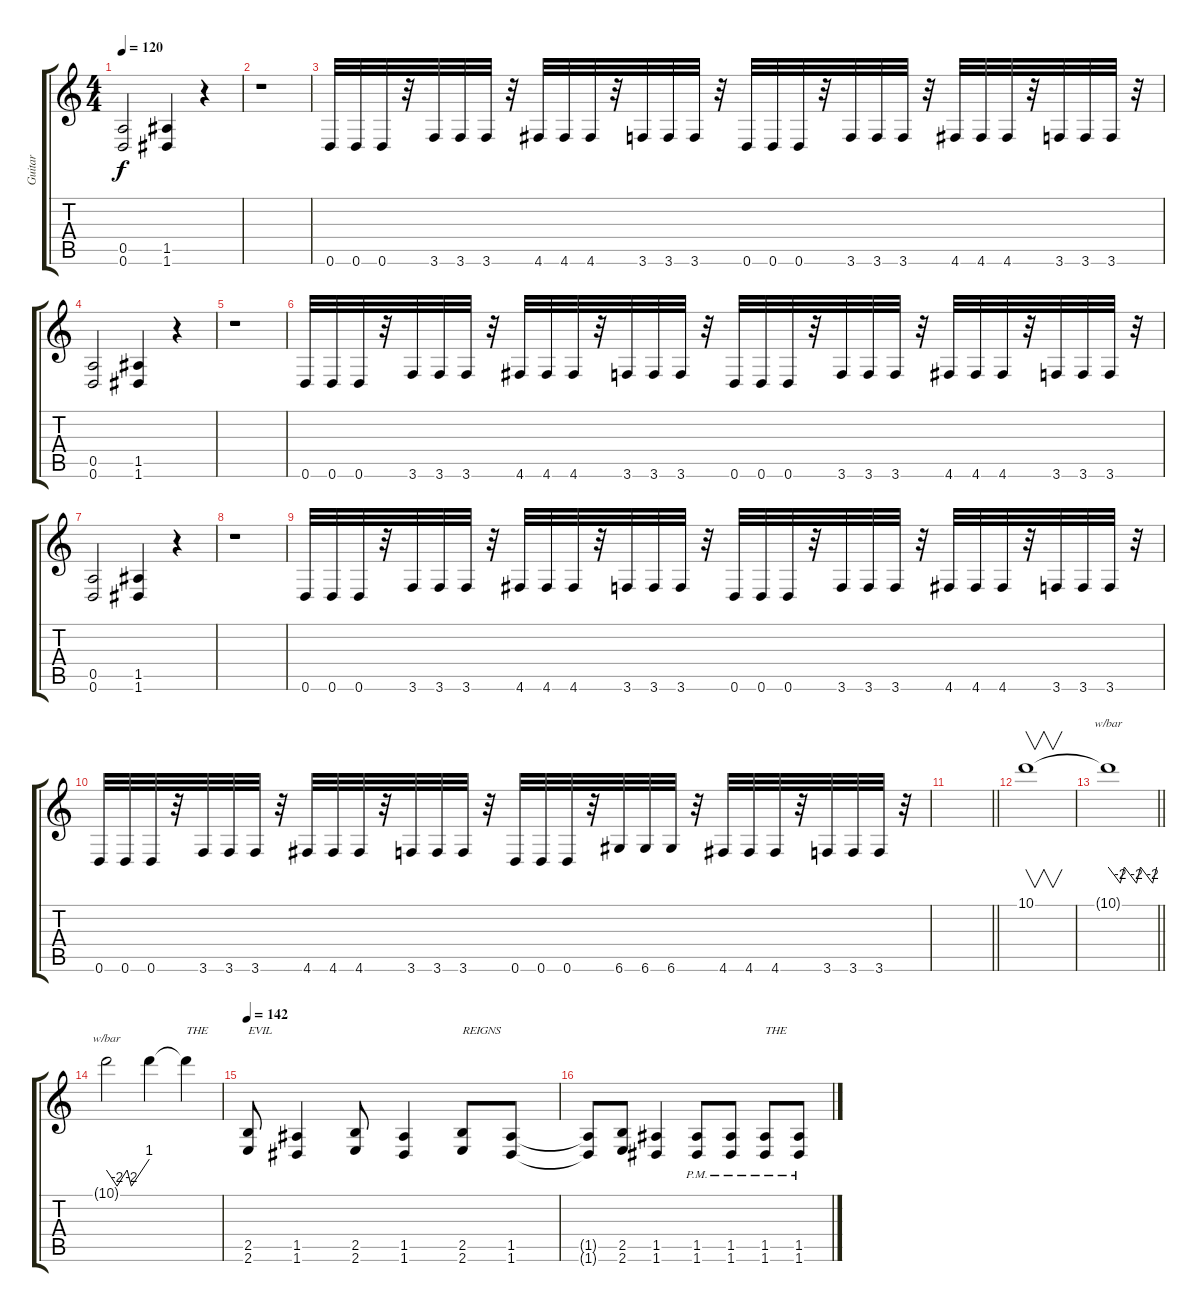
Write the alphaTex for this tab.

\track ("Guitar" "Guitar") {instrument distortionguitar}
\staff {score tabs}
\tuning (E4 B3 G3 D3 A2 D2) {hide}
\ts (4 4)
\tempo 120
\clef g2
\ks c
(0.5 0.6).2{dy f} (1.5 1.6).4 r.4 |
r.1 |
0.6.32 0.6.32 0.6.32 r.32 3.6.32 3.6.32 3.6.32 r.32 4.6.32 4.6.32 4.6.32 r.32 3.6.32 3.6.32 3.6.32 r.32 0.6.32 0.6.32 0.6.32 r.32 3.6.32 3.6.32 3.6.32 r.32 4.6.32 4.6.32 4.6.32 r.32 3.6.32 3.6.32 3.6.32 r.32 |
(0.5 0.6).2 (1.5 1.6).4 r.4 |
r.1 |
0.6.32 0.6.32 0.6.32 r.32 3.6.32 3.6.32 3.6.32 r.32 4.6.32 4.6.32 4.6.32 r.32 3.6.32 3.6.32 3.6.32 r.32 0.6.32 0.6.32 0.6.32 r.32 3.6.32 3.6.32 3.6.32 r.32 4.6.32 4.6.32 4.6.32 r.32 3.6.32 3.6.32 3.6.32 r.32 |
(0.5 0.6).2 (1.5 1.6).4 r.4 |
r.1 |
0.6.32 0.6.32 0.6.32 r.32 3.6.32 3.6.32 3.6.32 r.32 4.6.32 4.6.32 4.6.32 r.32 3.6.32 3.6.32 3.6.32 r.32 0.6.32 0.6.32 0.6.32 r.32 3.6.32 3.6.32 3.6.32 r.32 4.6.32 4.6.32 4.6.32 r.32 3.6.32 3.6.32 3.6.32 r.32 |
0.6.32 0.6.32 0.6.32 r.32 3.6.32 3.6.32 3.6.32 r.32 4.6.32 4.6.32 4.6.32 r.32 3.6.32 3.6.32 3.6.32 r.32 0.6.32 0.6.32 0.6.32 r.32 6.6.32 6.6.32 6.6.32 r.32 4.6.32 4.6.32 4.6.32 r.32 3.6.32 3.6.32 3.6.32 r.32 |
\barLineRight lightlight
|
10.1.1{v} |
\barLineRight lightlight
10.1{t}.1{tbe (custom default 0 0 15 -8 20 0 35 -8 40 0 55 -8 60 0)} |
\section ("" "")
10.1{t}.2{tbe (custom default 0 0 15 -8 29 0 35 -8 60 4)} 10.1{t}.4 10.1{t}.4{txt "THE"} |
\tempo 142
(2.5 2.6).8{txt "EVIL"} (1.5 1.6).4 (2.5 2.6).8 (1.5 1.6).4 (2.5 2.6).8{txt "REIGNS"} (1.5 1.6).8 |
(1.5{t} 1.6{t}).8 (2.5 2.6).8 (1.5 1.6).4 (1.5{pm} 1.6{pm}).8 (1.5{pm} 1.6{pm}).8 (1.5{pm} 1.6{pm}).8{txt "THE"} (1.5{pm} 1.6{pm}).8
